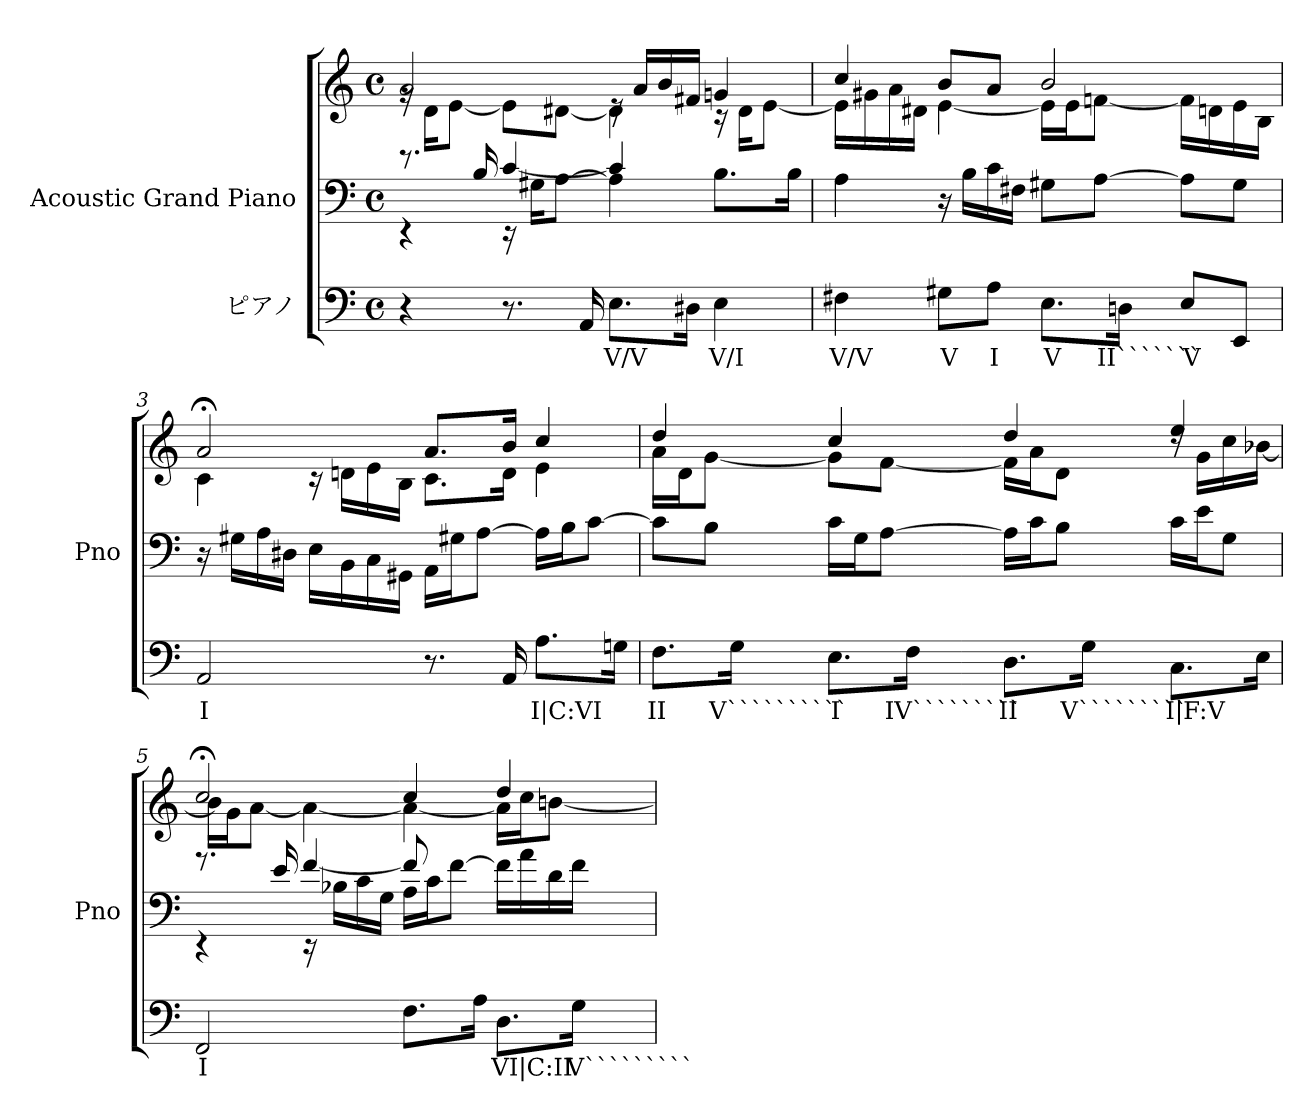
**kern	**text	**kern	**kern
*part2	*part2	*part1	*part1
*staff3	*staff3	*staff2	*staff1
*I"ピアノ	*	*I"Acoustic Grand Piano	*
*	*	*I'Pno	*
*clefF4	*	*clefF4	*clefG2
*k[]	*	*k[]	*k[]
*C:	*	*C:	*C:
*M4/4	*	*M4/4	*M4/4
*met(c)	*	*met(c)	*met(c)
*MM120	*	*MM120	*MM120
=1	=1	=1	=1
!	!LO:LY:b	!	!
*	*	*^	*^
4r	a:I	4rEE	8.re	2a/	16rg
.	.	.	.	.	16d\KL
.	.	.	.	.	[<8e\J
.	.	.	16B/	.	.
8.r	.	16rEE	[>4c/	.	8e\L]
.	.	16G#X\KL	.	.	.
.	.	[<8A\J	.	.	[<8d#X\J
16AA/	.	.	.	.	.
!	!LO:LY:b	!	!	!	!
8.E\L	V/V	4A\]	4c/]	16re	4d#\]
.	.	.	.	16a/LL	.
.	.	.	.	16b/	.
16D#X\Jk	.	.	.	16f#X/JJ	.
!	!LO:LY:b	!	!	!	!
4E\	V/I	8.B\L	4ryy	4gn/	16rc
.	.	.	.	.	16d#\KL
.	.	.	.	.	[<8e\J
.	.	16B\Jk	.	.	.
*	*	*v	*v	*	*
=2	=2	=2	=2	=2
!	!LO:LY:b	!	!	!
4F#X\	V/V	4A\	4cc/	16e\LL]
.	.	.	.	16g#X\
.	.	.	.	16a\
.	.	.	.	16d#X\JJ
!	!LO:LY:b	!	!	!
8G#X\L	V	16r	8b/L	[<4e\
.	.	16B\LL	.	.
!	!LO:LY:b	!	!	!
8A\J	I	16c\	8a/J	.
.	.	16F#X\JJ	.	.
!	!LO:LY:b	!	!	!
8.E\L	V	8G#X\L	2b/	16e\LL]
.	.	.	.	16e\J
.	.	[8A\J	.	[<8fn\J
!	!LO:LY:b	!	!	!
16Dn\Jk	II```````	.	.	.
!	!LO:LY:b	!	!	!
8E/L	V	8A\L]	.	16f\LL]
.	.	.	.	16dn\
8EE/J	.	8G#\J	.	16e\
.	.	.	.	16B\JJ
=3	=3	=3	=3	=3
!	!LO:LY:b	!	!	!
2AA/	I	16r	2a;</	4c\
.	.	16G#X\LL	.	.
.	.	16A\	.	.
.	.	16D#X\JJ	.	.
.	.	16E\LL	.	16rc
.	.	16BB\	.	16dn\LL
.	.	16C\	.	16e\
.	.	16GG#X\JJ	.	16B\JJ
!	!LO:LY:b	!	!	!
8.r	I	16AA\LL	8.a/L	8.c\L
.	.	16G#X\J	.	.
.	.	[8A\J	.	.
16AA/	.	.	16b/Jk	16d\Jk
!	!LO:LY:b	!	!	!
8.A\L	I|C:VI	16A\LL]	4cc/	4e\
.	.	16B\J	.	.
.	.	[8c\J	.	.
16Gn\Jk	.	.	.	.
!!LO:LB:g=z	!!
=4	=4	=4	=4	=4
!	!LO:LY:b	!	!	!
8.F\L	II	8c\L]	4dd/	16a\LL
.	.	.	.	16d\J
.	.	8B\J	.	[<8g\J
!	!LO:LY:b	!	!	!
16G\Jk	V``````````	.	.	.
!	!LO:LY:b	!	!	!
8.E\L	I	16c\LL	4cc/	8g\L]
.	.	16G\J	.	.
.	.	[8A\J	.	[<8f\J
!	!LO:LY:b	!	!	!
16F\Jk	IV`````````	.	.	.
!	!LO:LY:b	!	!	!
8.D\L	II	16A\LL]	4dd/	16f\LL]
.	.	16c\J	.	16a\J
.	.	8B\J	.	8d\J
!	!LO:LY:b	!	!	!
16G\Jk	V`````````	.	.	.
!	!LO:LY:b	!	!	!
8.C\L	I|F:V	16c\LL	4ee/	16rdd
.	.	16e\J	.	16g\LL
.	.	8G\J	.	16cc\
16E\Jk	.	.	.	[<16b-X\JJ
=5	=5	=5	=5	=5
!	!LO:LY:b	!	!	!
*	*	*^	*	*
2FF/	I	4rEE	8.rg	2cc;</	16b-\LL]
.	.	.	.	.	16g\J
.	.	.	.	.	[<8a\J
.	.	.	16e/	.	.
.	.	16rEE	[>4f/	.	4a\_
.	.	16B-X\LL	.	.	.
.	.	16c\	.	.	.
.	.	16G\JJ	.	.	.
8.F\L	.	16A\LL	8f/]	4cc/	4a\_
.	.	16c\J	.	.	.
.	.	[<8f\J	4.ryy	.	.
16A\Jk	.	.	.	.	.
!	!LO:LY:b	!	!	!	!
8.D\L	VI|C:II	16f\LL]	.	4dd/	16a\LL]
.	.	16a\	.	.	16cc\J
.	.	16d\	.	.	[<8bn\J
!	!LO:LY:b	!	!	!	!
16G\Jk	V`````````	16f\JJ	.	.	.
*	*	*v	*v	*	*
*	*	*	*v	*v
=	=	=	=
*-	*-	*-	*-
